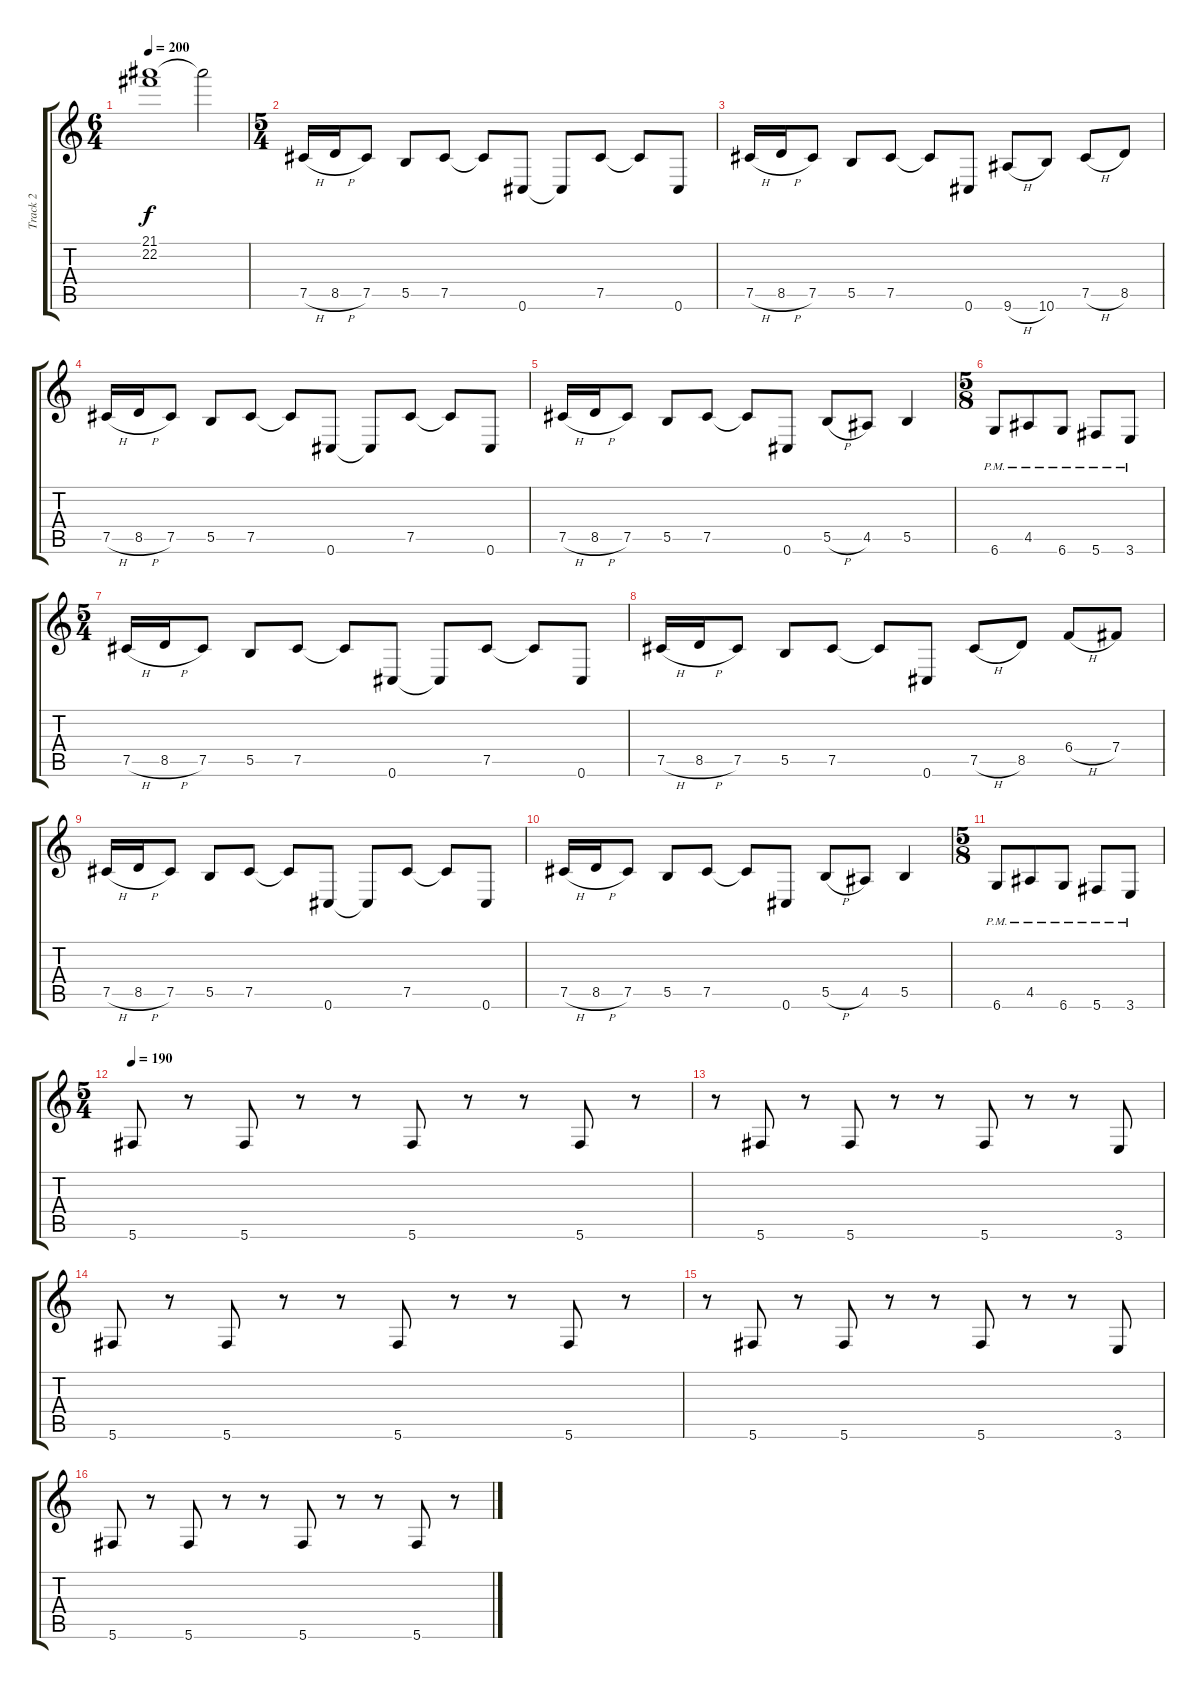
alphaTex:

\track ("Track 2" "Track 2") {instrument distortionguitar}
\staff {score tabs}
\tuning (Db4 Ab3 E3 B2 Gb2 Db2) {hide}
\ts (6 4)
\tempo 200
\clef g2
\ks c
(21.1 22.2).1{dy f} 21.1{t}.2 |
\ts (5 4)
7.5{h}.16 8.5{h}.16 7.5.8 5.5.8 7.5.8 7.5{t}.8 0.6.8 0.6{t}.8 7.5.8 7.5{t}.8 0.6.8 |
7.5{h}.16 8.5{h}.16 7.5.8 5.5.8 7.5.8 7.5{t}.8 0.6.8 9.6{h}.8 10.6.8 7.5{h}.8 8.5.8 |
7.5{h}.16 8.5{h}.16 7.5.8 5.5.8 7.5.8 7.5{t}.8 0.6.8 0.6{t}.8 7.5.8 7.5{t}.8 0.6.8 |
7.5{h}.16 8.5{h}.16 7.5.8 5.5.8 7.5.8 7.5{t}.8 0.6.8 5.5{h}.8 4.5.8 5.5.4 |
\ts (5 8)
6.6{pm}.8 4.5{pm}.8 6.6{pm}.8 5.6{pm}.8 3.6{pm}.8 |
\ts (5 4)
7.5{h}.16 8.5{h}.16 7.5.8 5.5.8 7.5.8 7.5{t}.8 0.6.8 0.6{t}.8 7.5.8 7.5{t}.8 0.6.8 |
7.5{h}.16 8.5{h}.16 7.5.8 5.5.8 7.5.8 7.5{t}.8 0.6.8 7.5{h}.8 8.5.8 6.4{h}.8 7.4.8 |
7.5{h}.16 8.5{h}.16 7.5.8 5.5.8 7.5.8 7.5{t}.8 0.6.8 0.6{t}.8 7.5.8 7.5{t}.8 0.6.8 |
7.5{h}.16 8.5{h}.16 7.5.8 5.5.8 7.5.8 7.5{t}.8 0.6.8 5.5{h}.8 4.5.8 5.5.4 |
\ts (5 8)
6.6{pm}.8 4.5{pm}.8 6.6{pm}.8 5.6{pm}.8 3.6{pm}.8 |
\ts (5 4)
\tempo 190
5.6.8 r.8 5.6.8 r.8 r.8 5.6.8 r.8 r.8 5.6.8 r.8 |
r.8 5.6.8 r.8 5.6.8 r.8 r.8 5.6.8 r.8 r.8 3.6.8 |
5.6.8 r.8 5.6.8 r.8 r.8 5.6.8 r.8 r.8 5.6.8 r.8 |
r.8 5.6.8 r.8 5.6.8 r.8 r.8 5.6.8 r.8 r.8 3.6.8 |
5.6.8 r.8 5.6.8 r.8 r.8 5.6.8 r.8 r.8 5.6.8 r.8
